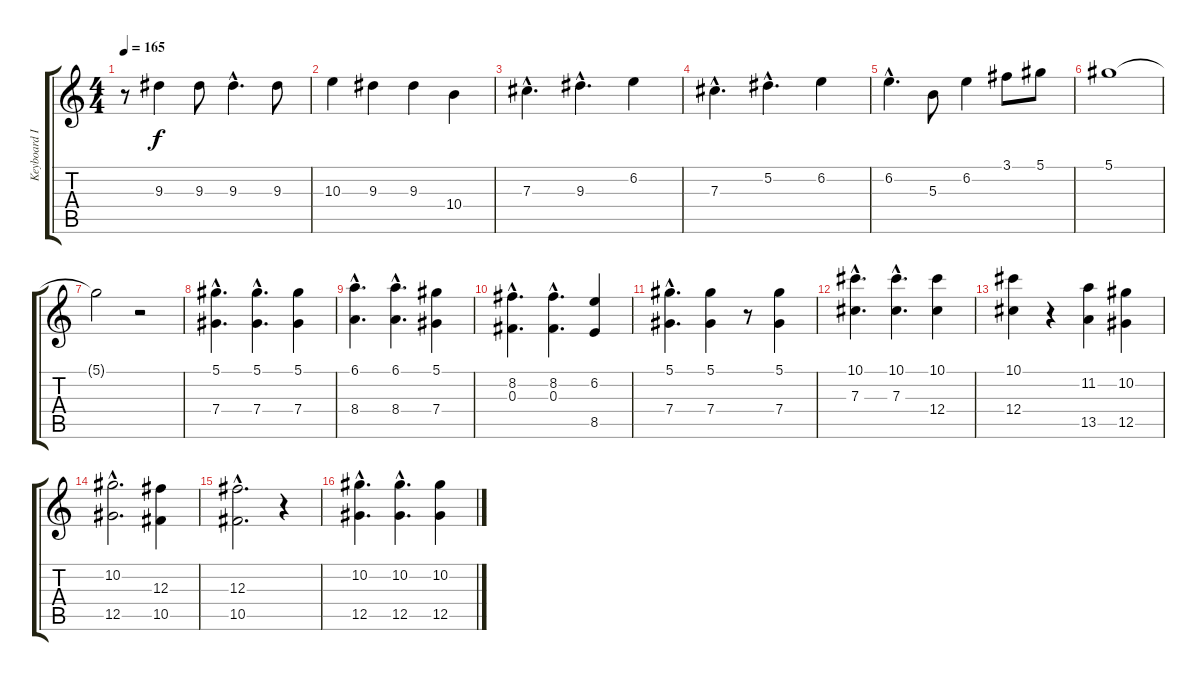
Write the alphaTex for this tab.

\track ("Keyboard II" "Keyboard I") {instrument contrabass}
\staff {score tabs}
\tuning (Eb4 Bb3 Gb3 Db3 Ab2 Eb2) {hide}
\ts (4 4)
\tempo 165
\clef g2
\ks c
r.8{dy f} 9.3.4 9.3.8 9.3{hac}.4{d} 9.3.8 |
10.3.4 9.3.4 9.3.4 10.4.4 |
7.3{hac}.4{d} 9.3{hac}.4{d} 6.2.4 |
7.3{hac}.4{d} 5.2{hac}.4{d} 6.2.4 |
6.2{hac}.4{d} 5.3.8 6.2.4 3.1.8 5.1.8 |
5.1.1 |
5.1{t}.2 r.2 |
(5.1{hac} 7.4{hac}).4{d volume 16 balance 8} (5.1{hac} 7.4{hac}).4{d} (5.1 7.4).4 |
(6.1{hac} 8.4{hac}).4{d} (6.1{hac} 8.4{hac}).4{d} (5.1 7.4).4 |
(8.2{hac} 0.3{hac}).4{d} (8.2{hac} 0.3{hac}).4{d} (6.2 8.5).4 |
(5.1{hac} 7.4{hac}).4{d} (5.1 7.4).4 r.8 (5.1 7.4).4 |
(10.1{hac} 7.3{hac}).4{d} (10.1{hac} 7.3{hac}).4{d} (10.1 12.4).4 |
(10.1 12.4).4 r.4 (11.2 13.5).4 (10.2 12.5).4 |
(10.2{hac} 12.5{hac}).2{d} (12.3 10.5).4 |
(12.3{hac} 10.5{hac}).2{d} r.4 |
(10.2{hac} 12.5{hac}).4{d} (10.2{hac} 12.5{hac}).4{d} (10.2 12.5).4
